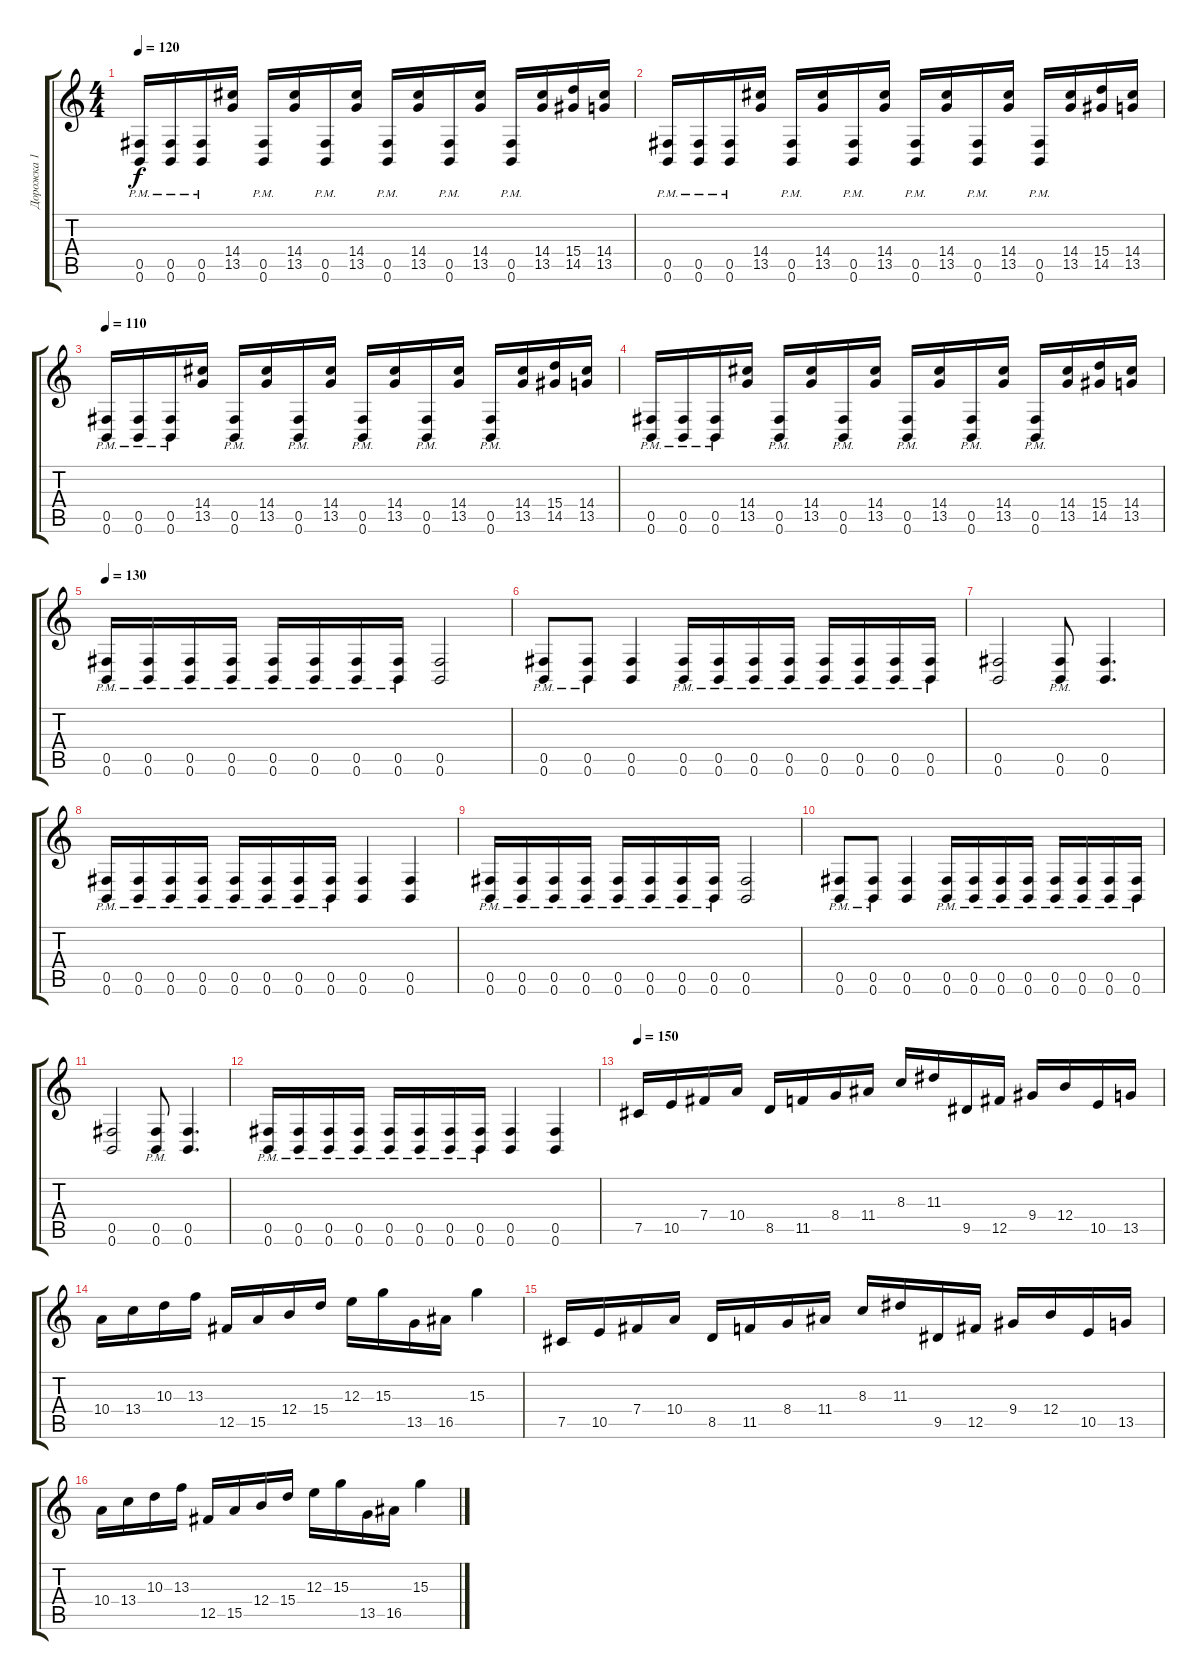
\track ("Дорожка 1" "Дорожка 1") {instrument distortionguitar}
\staff {score tabs}
\tuning (Db4 Ab3 E3 B2 Gb2 B1) {hide}
\ts (4 4)
\tempo 120
\clef g2
\ks c
(0.5{pm} 0.6{pm}).16{dy f} (0.5{pm} 0.6{pm}).16 (0.5{pm} 0.6{pm}).16 (14.4 13.5).16 (0.5{pm} 0.6{pm}).16 (14.4 13.5).16 (0.5{pm} 0.6{pm}).16 (14.4 13.5).16 (0.5{pm} 0.6{pm}).16 (14.4 13.5).16 (0.5{pm} 0.6{pm}).16 (14.4 13.5).16 (0.5{pm} 0.6{pm}).16 (14.4 13.5).16 (15.4 14.5).16 (14.4 13.5).16 |
(0.5{pm} 0.6{pm}).16 (0.5{pm} 0.6{pm}).16 (0.5{pm} 0.6{pm}).16 (14.4 13.5).16 (0.5{pm} 0.6{pm}).16 (14.4 13.5).16 (0.5{pm} 0.6{pm}).16 (14.4 13.5).16 (0.5{pm} 0.6{pm}).16 (14.4 13.5).16 (0.5{pm} 0.6{pm}).16 (14.4 13.5).16 (0.5{pm} 0.6{pm}).16 (14.4 13.5).16 (15.4 14.5).16 (14.4 13.5).16 |
\tempo 110
(0.5{pm} 0.6{pm}).16 (0.5{pm} 0.6{pm}).16 (0.5{pm} 0.6{pm}).16 (14.4 13.5).16 (0.5{pm} 0.6{pm}).16 (14.4 13.5).16 (0.5{pm} 0.6{pm}).16 (14.4 13.5).16 (0.5{pm} 0.6{pm}).16 (14.4 13.5).16 (0.5{pm} 0.6{pm}).16 (14.4 13.5).16 (0.5{pm} 0.6{pm}).16 (14.4 13.5).16 (15.4 14.5).16 (14.4 13.5).16 |
(0.5{pm} 0.6{pm}).16 (0.5{pm} 0.6{pm}).16 (0.5{pm} 0.6{pm}).16 (14.4 13.5).16 (0.5{pm} 0.6{pm}).16 (14.4 13.5).16 (0.5{pm} 0.6{pm}).16 (14.4 13.5).16 (0.5{pm} 0.6{pm}).16 (14.4 13.5).16 (0.5{pm} 0.6{pm}).16 (14.4 13.5).16 (0.5{pm} 0.6{pm}).16 (14.4 13.5).16 (15.4 14.5).16 (14.4 13.5).16 |
\tempo 130
(0.5{pm} 0.6{pm}).16 (0.5{pm} 0.6{pm}).16 (0.5{pm} 0.6{pm}).16 (0.5{pm} 0.6{pm}).16 (0.5{pm} 0.6{pm}).16 (0.5{pm} 0.6{pm}).16 (0.5{pm} 0.6{pm}).16 (0.5{pm} 0.6{pm}).16 (0.5 0.6).2 |
(0.5{pm} 0.6{pm}).8 (0.5{pm} 0.6{pm}).8 (0.5 0.6).4 (0.5{pm} 0.6{pm}).16 (0.5{pm} 0.6{pm}).16 (0.5{pm} 0.6{pm}).16 (0.5{pm} 0.6{pm}).16 (0.5{pm} 0.6{pm}).16 (0.5{pm} 0.6{pm}).16 (0.5{pm} 0.6{pm}).16 (0.5{pm} 0.6{pm}).16 |
(0.5 0.6).2 (0.5{pm} 0.6{pm}).8 (0.5 0.6).4{d} |
(0.5{pm} 0.6{pm}).16 (0.5{pm} 0.6{pm}).16 (0.5{pm} 0.6{pm}).16 (0.5{pm} 0.6{pm}).16 (0.5{pm} 0.6{pm}).16 (0.5{pm} 0.6{pm}).16 (0.5{pm} 0.6{pm}).16 (0.5{pm} 0.6{pm}).16 (0.5 0.6).4 (0.5 0.6).4 |
(0.5{pm} 0.6{pm}).16 (0.5{pm} 0.6{pm}).16 (0.5{pm} 0.6{pm}).16 (0.5{pm} 0.6{pm}).16 (0.5{pm} 0.6{pm}).16 (0.5{pm} 0.6{pm}).16 (0.5{pm} 0.6{pm}).16 (0.5{pm} 0.6{pm}).16 (0.5 0.6).2 |
(0.5{pm} 0.6{pm}).8 (0.5{pm} 0.6{pm}).8 (0.5 0.6).4 (0.5{pm} 0.6{pm}).16 (0.5{pm} 0.6{pm}).16 (0.5{pm} 0.6{pm}).16 (0.5{pm} 0.6{pm}).16 (0.5{pm} 0.6{pm}).16 (0.5{pm} 0.6{pm}).16 (0.5{pm} 0.6{pm}).16 (0.5{pm} 0.6{pm}).16 |
(0.5 0.6).2 (0.5{pm} 0.6{pm}).8 (0.5 0.6).4{d} |
(0.5{pm} 0.6{pm}).16 (0.5{pm} 0.6{pm}).16 (0.5{pm} 0.6{pm}).16 (0.5{pm} 0.6{pm}).16 (0.5{pm} 0.6{pm}).16 (0.5{pm} 0.6{pm}).16 (0.5{pm} 0.6{pm}).16 (0.5{pm} 0.6{pm}).16 (0.5 0.6).4 (0.5 0.6).4 |
\tempo 150
7.5.16 10.5.16 7.4.16 10.4.16 8.5.16 11.5.16 8.4.16 11.4.16 8.3.16 11.3.16 9.5.16 12.5.16 9.4.16 12.4.16 10.5.16 13.5.16 |
10.4.16 13.4.16 10.3.16 13.3.16 12.5.16 15.5.16 12.4.16 15.4.16 12.3.16 15.3.16 13.5.16 16.5.16 15.3.4 |
7.5.16 10.5.16 7.4.16 10.4.16 8.5.16 11.5.16 8.4.16 11.4.16 8.3.16 11.3.16 9.5.16 12.5.16 9.4.16 12.4.16 10.5.16 13.5.16 |
10.4.16 13.4.16 10.3.16 13.3.16 12.5.16 15.5.16 12.4.16 15.4.16 12.3.16 15.3.16 13.5.16 16.5.16 15.3.4
